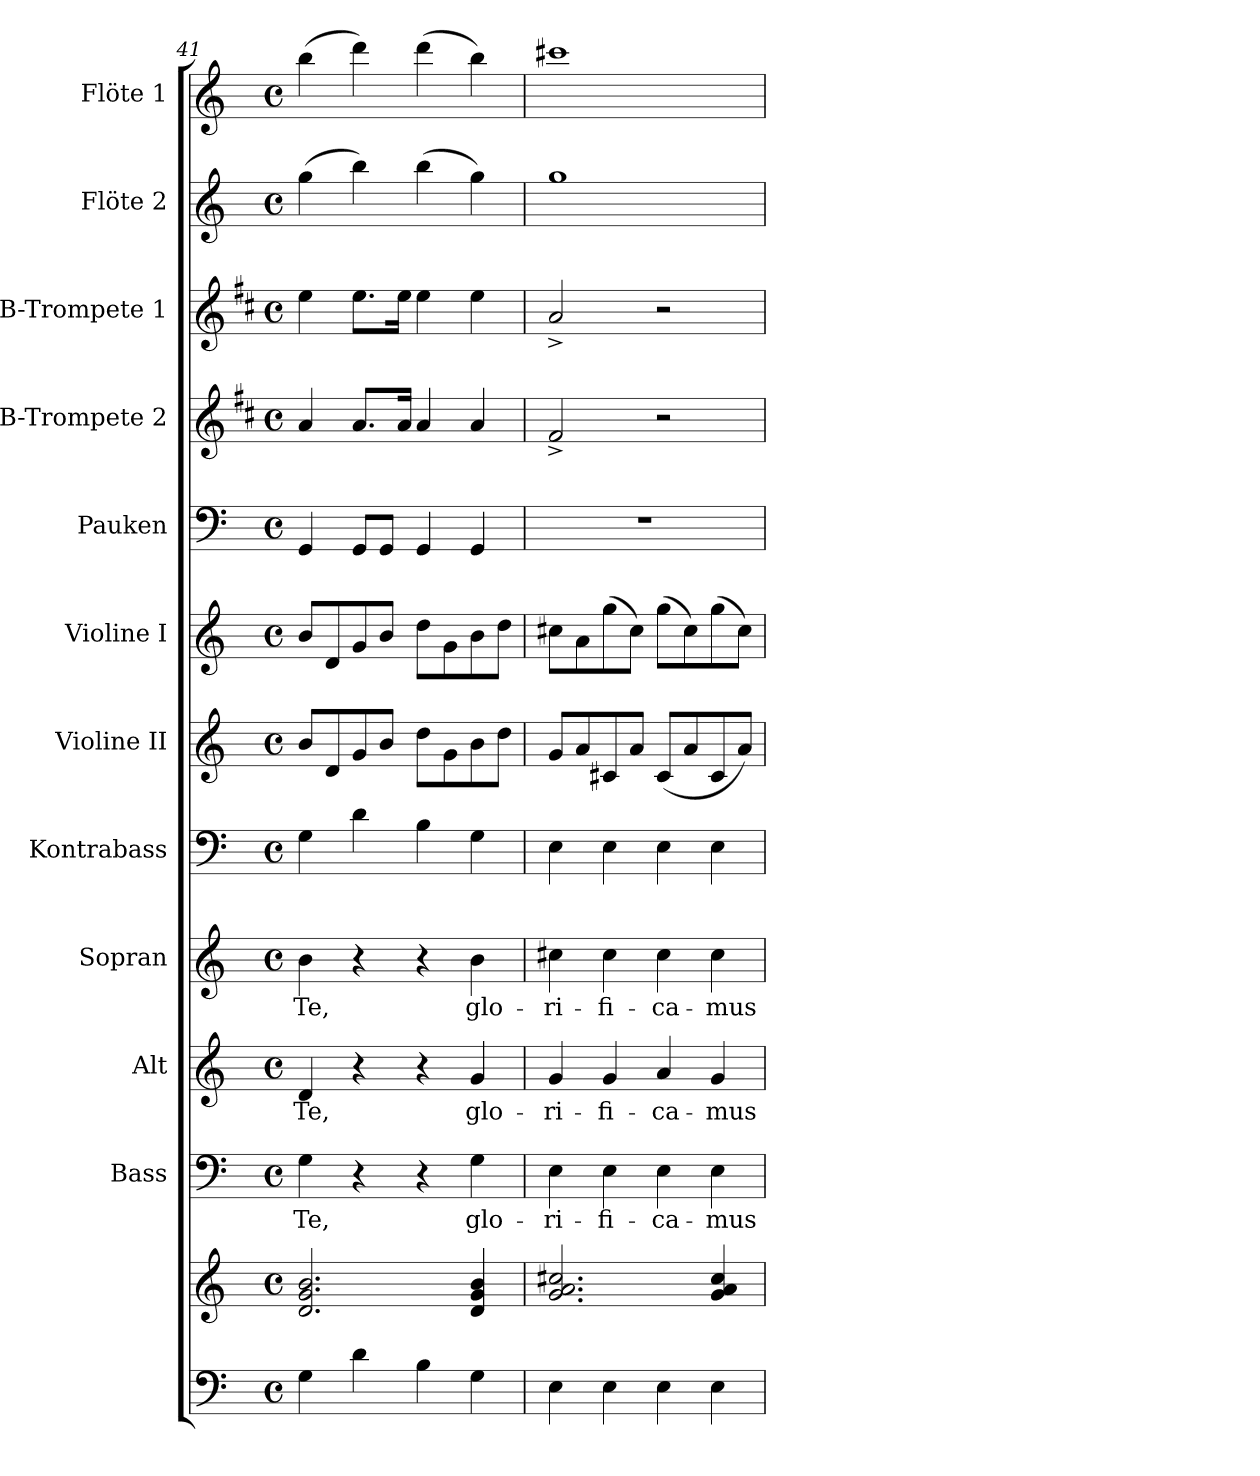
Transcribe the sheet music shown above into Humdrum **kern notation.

**kern	**kern	**kern	**text	**kern	**text	**kern	**text	**kern	**kern	**kern	**kern	**kern	**kern	**kern	**kern
*part12	*part12	*part11	*part11	*part10	*part10	*part9	*part9	*part8	*part7	*part6	*part5	*part4	*part3	*part2	*part1
*staff13	*staff12	*staff11	*staff11	*staff10	*staff10	*staff9	*staff9	*staff8	*staff7	*staff6	*staff5	*staff4	*staff3	*staff2	*staff1
*	*	*I"Bass	*	*I"Alt	*	*I"Sopran	*	*I"Kontrabass	*I"Violine II	*I"Violine I	*I"Pauken	*I"B-Trompete 2	*I"B-Trompete 1	*I"Flöte 2	*I"Flöte 1
*	*	*I'B.	*	*I'A.	*	*I'S.	*	*I'Kb.	*I'Vl. II	*I'Vl. I	*I'Pk.	*I'B Trp. 2	*I'B Trp. 1	*I'Fl. 2	*I'Fl. 1
*clefF4	*clefG2	*clefF4	*	*clefG2	*	*clefG2	*	*clefF4	*clefG2	*clefG2	*clefF4	*clefG2	*clefG2	*clefG2	*clefG2
*	*	*	*	*	*	*	*	*ITrd7c12	*	*	*	*ITrd1c2	*ITrd1c2	*	*
*k[]	*k[]	*k[]	*	*k[]	*	*k[]	*	*k[]	*k[]	*k[]	*k[]	*k[]	*k[]	*k[]	*k[]
*C:	*C:	*C:	*	*C:	*	*C:	*	*C:	*C:	*C:	*C:	*C:	*C:	*C:	*C:
*M4/4	*M4/4	*M4/4	*	*M4/4	*	*M4/4	*	*M4/4	*M4/4	*M4/4	*M4/4	*M4/4	*M4/4	*M4/4	*M4/4
*met(c)	*met(c)	*met(c)	*	*met(c)	*	*met(c)	*	*met(c)	*met(c)	*met(c)	*met(c)	*met(c)	*met(c)	*met(c)	*met(c)
=41	=41	=41	=41	=41	=41	=41	=41	=41	=41	=41	=41	=41	=41	=41	=41
!	!	!	!LO:LY:b	!	!LO:LY:b	!	!LO:LY:b	!	!	!	!	!	!	!	!
4G\	2.d/ 2.g/ 2.b/	4G\	Te,	4d/	Te,	4b\	Te,	4GG\	8b/L	8b/L	4GG/	4g/	4dd\	(>4gg\	(>4bb\
.	.	.	.	.	.	.	.	.	8d/	8d/	.	.	.	.	.
4d\	.	4r	.	4r	.	4r	.	4D\	8g/	8g/	8GG/L	8.g/L	8.dd\L	4bb\)	4ddd\)
.	.	.	.	.	.	.	.	.	8b/J	8b/J	8GG/J	.	.	.	.
.	.	.	.	.	.	.	.	.	.	.	.	16g/Jk	16dd\Jk	.	.
4B\	.	4r	.	4r	.	4r	.	4BB\	8dd\L	8dd\L	4GG/	4g/	4dd\	(>4bb\	(>4ddd\
.	.	.	.	.	.	.	.	.	8g\	8g\	.	.	.	.	.
!	!	!	!LO:LY:b	!	!LO:LY:b	!	!LO:LY:b	!	!	!	!	!	!	!	!
4G\	4d/ 4g/ 4b/	4G\	glo-	4g/	glo-	4b\	glo-	4GG\	8b\	8b\	4GG/	4g/	4dd\	4gg\)	4bb\)
.	.	.	.	.	.	.	.	.	8dd\J	8dd\J	.	.	.	.	.
=42	=42	=42	=42	=42	=42	=42	=42	=42	=42	=42	=42	=42	=42	=42	=42
!	!	!	!LO:LY:b	!	!LO:LY:b	!	!LO:LY:b	!	!	!	!	!	!	!	!
4E\	2.g/ 2.a/ 2.cc#X/	4E\	-ri-	4g/	-ri-	4cc#X\	-ri-	4EE\	8g/L	8cc#X\L	1r	2e^</	2g^</	1gg	1ccc#X
.	.	.	.	.	.	.	.	.	8a/	8a\	.	.	.	.	.
!	!	!	!LO:LY:b	!	!LO:LY:b	!	!LO:LY:b	!	!	!	!	!	!	!	!
4E\	.	4E\	-fi-	4g/	-fi-	4cc#\	-fi-	4EE\	8c#X/	(>8gg\	.	.	.	.	.
.	.	.	.	.	.	.	.	.	8a/J	8cc#\J)	.	.	.	.	.
!	!	!	!LO:LY:b	!	!LO:LY:b	!	!LO:LY:b	!	!	!	!	!	!	!	!
4E\	.	4E\	-ca-	4a/	-ca-	4cc#\	-ca-	4EE\	(<8c#/L	(>8gg\L	.	2r	2r	.	.
.	.	.	.	.	.	.	.	.	8a/	8cc#\)	.	.	.	.	.
!	!	!	!LO:LY:b	!	!LO:LY:b	!	!LO:LY:b	!	!	!	!	!	!	!	!
4E\	4g/ 4a/ 4cc#/	4E\	-mus	4g/	-mus	4cc#\	-mus	4EE\	8c#/	(>8gg\	.	.	.	.	.
.	.	.	.	.	.	.	.	.	8a/J)	8cc#\J)	.	.	.	.	.
=	=	=	=	=	=	=	=	=	=	=	=	=	=	=	=
*-	*-	*-	*-	*-	*-	*-	*-	*-	*-	*-	*-	*-	*-	*-	*-
